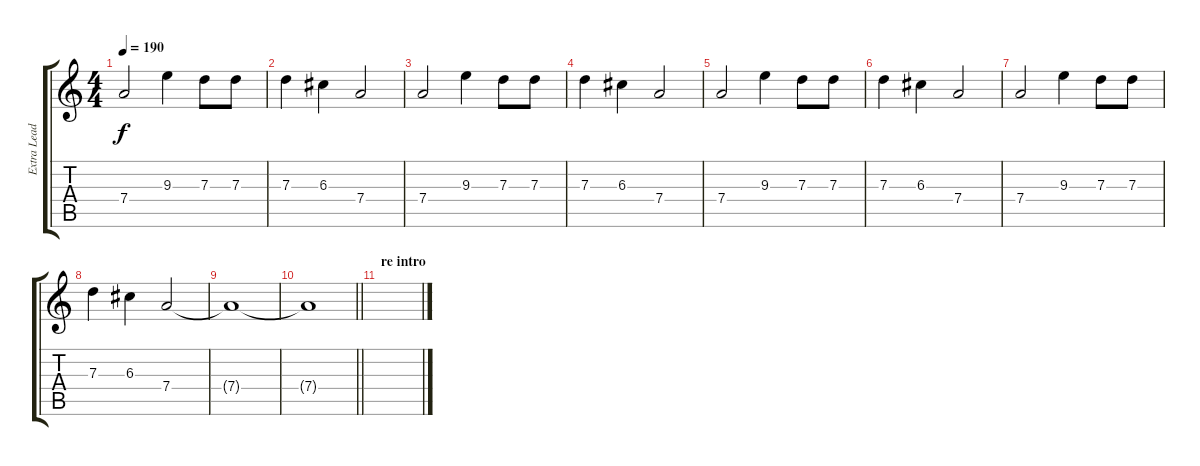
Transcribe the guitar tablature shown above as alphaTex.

\track ("Extra Lead Guitar" "Extra Lead") {instrument distortionguitar}
\staff {score tabs}
\tuning (E4 B3 G3 D3 A2 E2) {hide}
\ts (4 4)
\tempo 190
\clef g2
\ks c
7.4.2{dy f} 9.3.4 7.3.8 7.3.8 |
7.3.4 6.3.4 7.4.2 |
7.4.2 9.3.4 7.3.8 7.3.8 |
7.3.4 6.3.4 7.4.2 |
7.4.2 9.3.4 7.3.8 7.3.8 |
7.3.4 6.3.4 7.4.2 |
7.4.2 9.3.4 7.3.8 7.3.8 |
7.3.4 6.3.4 7.4.2 |
7.4{t}.1 |
\barLineRight lightlight
7.4{t}.1 |
\section ("" "re intro")
